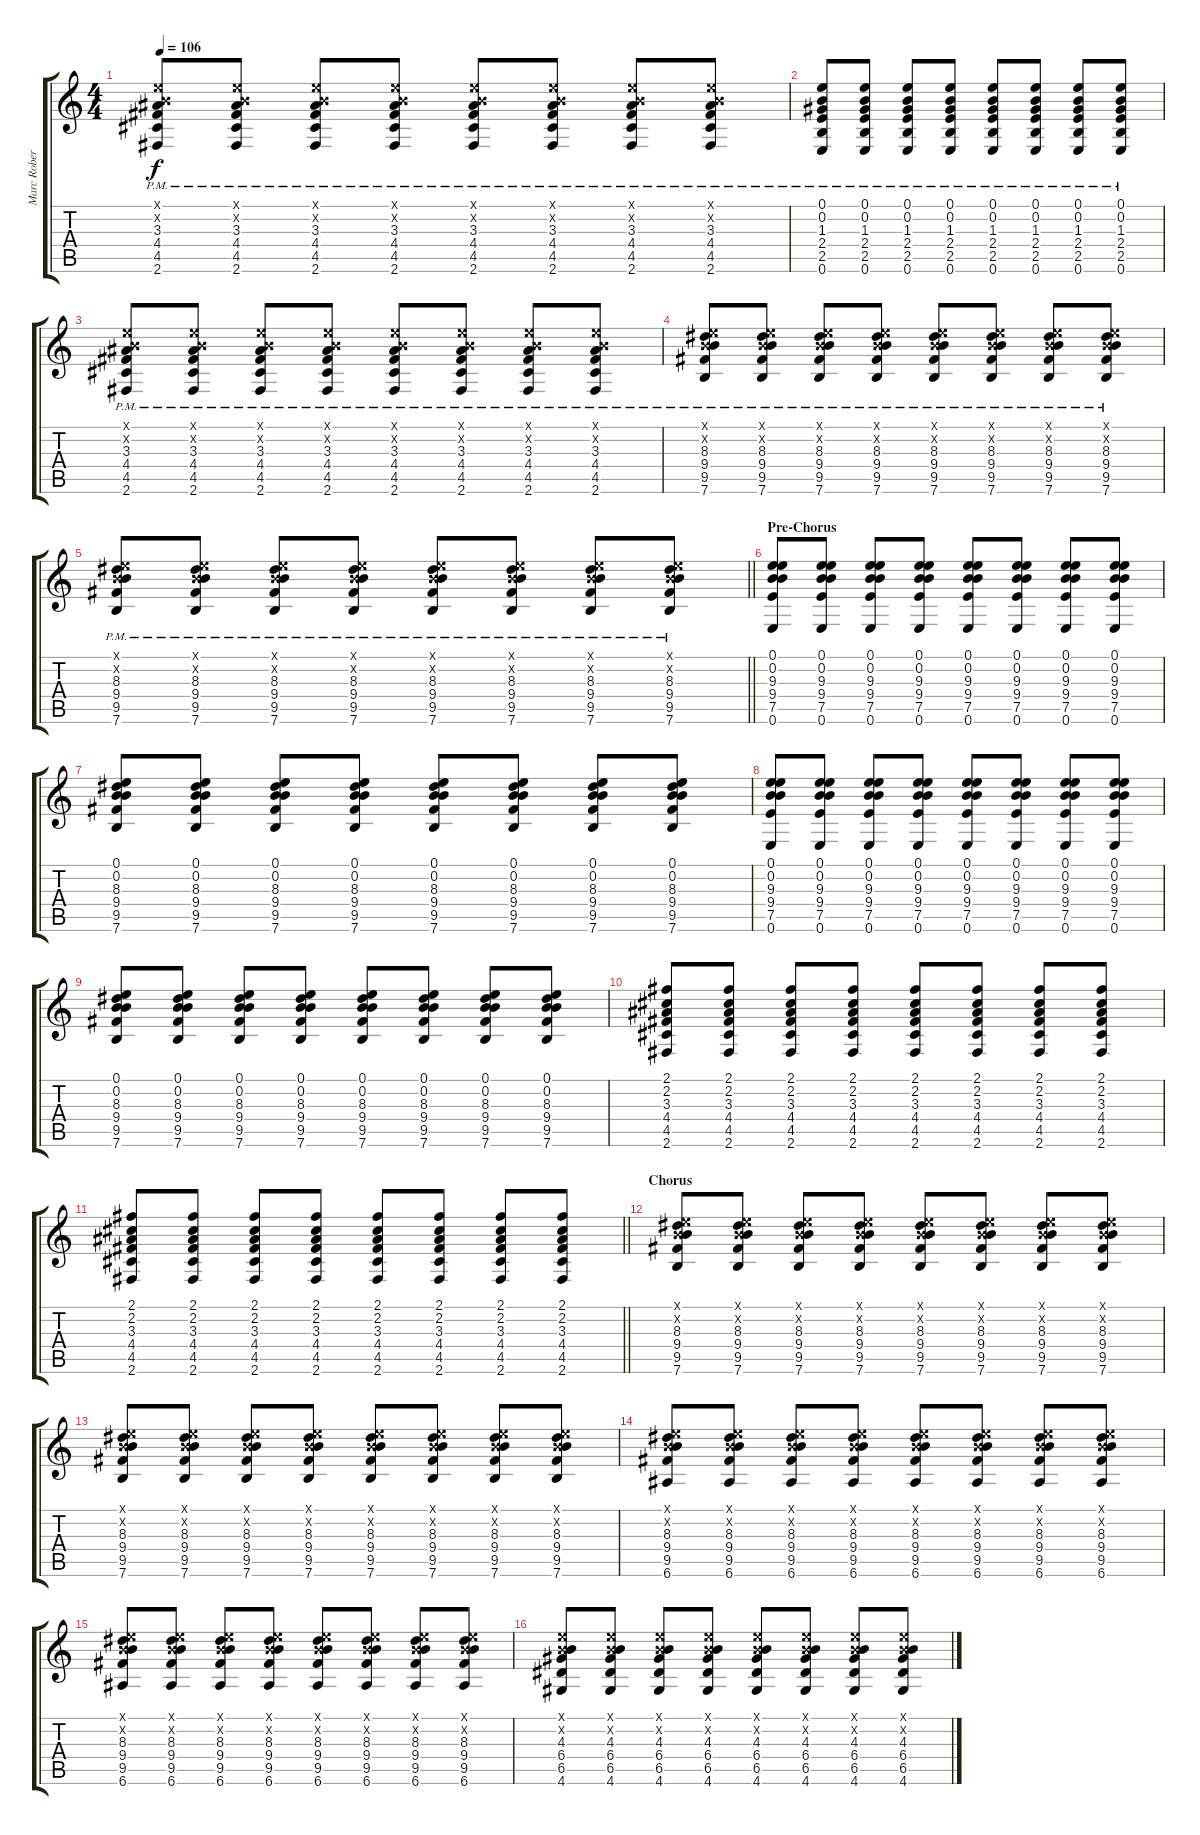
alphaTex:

\track ("Marc Roberge" "Marc Rober") {instrument acousticguitarsteel}
\staff {score tabs}
\tuning (E4 B3 G3 D3 A2 E2) {hide}
\ts (4 4)
\tempo 106
\clef g2
\ks c
(0.1{x} 0.2{x} 3.3{pm} 4.4{pm} 4.5{pm} 2.6{pm}).8{dy f} (0.1{x} 0.2{x} 3.3{pm} 4.4{pm} 4.5{pm} 2.6{pm}).8 (0.1{x} 0.2{x} 3.3{pm} 4.4{pm} 4.5{pm} 2.6{pm}).8 (0.1{x} 0.2{x} 3.3{pm} 4.4{pm} 4.5{pm} 2.6{pm}).8 (0.1{x} 0.2{x} 3.3{pm} 4.4{pm} 4.5{pm} 2.6{pm}).8 (0.1{x} 0.2{x} 3.3{pm} 4.4{pm} 4.5{pm} 2.6{pm}).8 (0.1{x} 0.2{x} 3.3{pm} 4.4{pm} 4.5{pm} 2.6{pm}).8 (0.1{x} 0.2{x} 3.3{pm} 4.4{pm} 4.5{pm} 2.6{pm}).8 |
(0.1{pm} 0.2{pm} 1.3{pm} 2.4{pm} 2.5{pm} 0.6{pm}).8 (0.1{pm} 0.2{pm} 1.3{pm} 2.4{pm} 2.5{pm} 0.6{pm}).8 (0.1{pm} 0.2{pm} 1.3{pm} 2.4{pm} 2.5{pm} 0.6{pm}).8 (0.1{pm} 0.2{pm} 1.3{pm} 2.4{pm} 2.5{pm} 0.6{pm}).8 (0.1{pm} 0.2{pm} 1.3{pm} 2.4{pm} 2.5{pm} 0.6{pm}).8 (0.1{pm} 0.2{pm} 1.3{pm} 2.4{pm} 2.5{pm} 0.6{pm}).8 (0.1{pm} 0.2{pm} 1.3{pm} 2.4{pm} 2.5{pm} 0.6{pm}).8 (0.1{pm} 0.2{pm} 1.3{pm} 2.4{pm} 2.5{pm} 0.6{pm}).8 |
(0.1{x} 0.2{x} 3.3 4.4 4.5{pm} 2.6).8 (0.1{x} 0.2{x} 3.3{pm} 4.4{pm} 4.5{pm} 2.6{pm}).8 (0.1{x} 0.2{x} 3.3{pm} 4.4{pm} 4.5{pm} 2.6{pm}).8 (0.1{x} 0.2{x} 3.3{pm} 4.4{pm} 4.5{pm} 2.6{pm}).8 (0.1{x} 0.2{x} 3.3{pm} 4.4{pm} 4.5{pm} 2.6{pm}).8 (0.1{x} 0.2{x} 3.3{pm} 4.4{pm} 4.5{pm} 2.6{pm}).8 (0.1{x} 0.2{x} 3.3{pm} 4.4{pm} 4.5{pm} 2.6{pm}).8 (0.1{x} 0.2{x} 3.3{pm} 4.4{pm} 4.5{pm} 2.6{pm}).8 |
(0.1{x} 0.2{x} 8.3{pm} 9.4{pm} 9.5{pm} 7.6{pm}).8 (0.1{x} 0.2{x} 8.3{pm} 9.4{pm} 9.5{pm} 7.6{pm}).8 (0.1{x} 0.2{x} 8.3{pm} 9.4{pm} 9.5{pm} 7.6{pm}).8 (0.1{x} 0.2{x} 8.3{pm} 9.4{pm} 9.5{pm} 7.6{pm}).8 (0.1{x} 0.2{x} 8.3{pm} 9.4{pm} 9.5{pm} 7.6{pm}).8 (0.1{x} 0.2{x} 8.3{pm} 9.4{pm} 9.5{pm} 7.6{pm}).8 (0.1{x} 0.2{x} 8.3{pm} 9.4{pm} 9.5{pm} 7.6{pm}).8 (0.1{x} 0.2{x} 8.3{pm} 9.4{pm} 9.5{pm} 7.6{pm}).8 |
\barLineRight lightlight
(0.1{x} 0.2{x} 8.3{pm} 9.4{pm} 9.5{pm} 7.6{pm}).8 (0.1{x} 0.2{x} 8.3{pm} 9.4{pm} 9.5{pm} 7.6{pm}).8 (0.1{x} 0.2{x} 8.3{pm} 9.4{pm} 9.5{pm} 7.6{pm}).8 (0.1{x} 0.2{x} 8.3{pm} 9.4{pm} 9.5{pm} 7.6{pm}).8 (0.1{x} 0.2{x} 8.3{pm} 9.4{pm} 9.5{pm} 7.6{pm}).8 (0.1{x} 0.2{x} 8.3{pm} 9.4{pm} 9.5{pm} 7.6{pm}).8 (0.1{x} 0.2{x} 8.3{pm} 9.4{pm} 9.5{pm} 7.6{pm}).8 (0.1{x} 0.2{x} 8.3{pm} 9.4{pm} 9.5{pm} 7.6{pm}).8 |
\section ("" "Pre-Chorus")
(0.1 0.2 9.3 9.4 7.5 0.6).8 (0.1 0.2 9.3 9.4 7.5 0.6).8 (0.1 0.2 9.3 9.4 7.5 0.6).8 (0.1 0.2 9.3 9.4 7.5 0.6).8 (0.1 0.2 9.3 9.4 7.5 0.6).8 (0.1 0.2 9.3 9.4 7.5 0.6).8 (0.1 0.2 9.3 9.4 7.5 0.6).8 (0.1 0.2 9.3 9.4 7.5 0.6).8 |
(0.1 0.2 8.3 9.4 9.5 7.6).8 (0.1 0.2 8.3 9.4 9.5 7.6).8 (0.1 0.2 8.3 9.4 9.5 7.6).8 (0.1 0.2 8.3 9.4 9.5 7.6).8 (0.1 0.2 8.3 9.4 9.5 7.6).8 (0.1 0.2 8.3 9.4 9.5 7.6).8 (0.1 0.2 8.3 9.4 9.5 7.6).8 (0.1 0.2 8.3 9.4 9.5 7.6).8 |
(0.1 0.2 9.3 9.4 7.5 0.6).8 (0.1 0.2 9.3 9.4 7.5 0.6).8 (0.1 0.2 9.3 9.4 7.5 0.6).8 (0.1 0.2 9.3 9.4 7.5 0.6).8 (0.1 0.2 9.3 9.4 7.5 0.6).8 (0.1 0.2 9.3 9.4 7.5 0.6).8 (0.1 0.2 9.3 9.4 7.5 0.6).8 (0.1 0.2 9.3 9.4 7.5 0.6).8 |
(0.1 0.2 8.3 9.4 9.5 7.6).8 (0.1 0.2 8.3 9.4 9.5 7.6).8 (0.1 0.2 8.3 9.4 9.5 7.6).8 (0.1 0.2 8.3 9.4 9.5 7.6).8 (0.1 0.2 8.3 9.4 9.5 7.6).8 (0.1 0.2 8.3 9.4 9.5 7.6).8 (0.1 0.2 8.3 9.4 9.5 7.6).8 (0.1 0.2 8.3 9.4 9.5 7.6).8 |
(2.1 2.2 3.3 4.4 4.5 2.6).8 (2.1 2.2 3.3 4.4 4.5 2.6).8 (2.1 2.2 3.3 4.4 4.5 2.6).8 (2.1 2.2 3.3 4.4 4.5 2.6).8 (2.1 2.2 3.3 4.4 4.5 2.6).8 (2.1 2.2 3.3 4.4 4.5 2.6).8 (2.1 2.2 3.3 4.4 4.5 2.6).8 (2.1 2.2 3.3 4.4 4.5 2.6).8 |
\barLineRight lightlight
(2.1 2.2 3.3 4.4 4.5 2.6).8 (2.1 2.2 3.3 4.4 4.5 2.6).8 (2.1 2.2 3.3 4.4 4.5 2.6).8 (2.1 2.2 3.3 4.4 4.5 2.6).8 (2.1 2.2 3.3 4.4 4.5 2.6).8 (2.1 2.2 3.3 4.4 4.5 2.6).8 (2.1 2.2 3.3 4.4 4.5 2.6).8 (2.1 2.2 3.3 4.4 4.5 2.6).8 |
\section ("" "Chorus")
(0.1{x} 0.2{x} 8.3 9.4 9.5 7.6).8 (0.1{x} 0.2{x} 8.3 9.4 9.5 7.6).8 (0.1{x} 0.2{x} 8.3 9.4 9.5 7.6).8 (0.1{x} 0.2{x} 8.3 9.4 9.5 7.6).8 (0.1{x} 0.2{x} 8.3 9.4 9.5 7.6).8 (0.1{x} 0.2{x} 8.3 9.4 9.5 7.6).8 (0.1{x} 0.2{x} 8.3 9.4 9.5 7.6).8 (0.1{x} 0.2{x} 8.3 9.4 9.5 7.6).8 |
(0.1{x} 0.2{x} 8.3 9.4 9.5 7.6).8 (0.1{x} 0.2{x} 8.3 9.4 9.5 7.6).8 (0.1{x} 0.2{x} 8.3 9.4 9.5 7.6).8 (0.1{x} 0.2{x} 8.3 9.4 9.5 7.6).8 (0.1{x} 0.2{x} 8.3 9.4 9.5 7.6).8 (0.1{x} 0.2{x} 8.3 9.4 9.5 7.6).8 (0.1{x} 0.2{x} 8.3 9.4 9.5 7.6).8 (0.1{x} 0.2{x} 8.3 9.4 9.5 7.6).8 |
(0.1{x} 0.2{x} 8.3 9.4 9.5 6.6).8 (0.1{x} 0.2{x} 8.3 9.4 9.5 6.6).8 (0.1{x} 0.2{x} 8.3 9.4 9.5 6.6).8 (0.1{x} 0.2{x} 8.3 9.4 9.5 6.6).8 (0.1{x} 0.2{x} 8.3 9.4 9.5 6.6).8 (0.1{x} 0.2{x} 8.3 9.4 9.5 6.6).8 (0.1{x} 0.2{x} 8.3 9.4 9.5 6.6).8 (0.1{x} 0.2{x} 8.3 9.4 9.5 6.6).8 |
(0.1{x} 0.2{x} 8.3 9.4 9.5 6.6).8 (0.1{x} 0.2{x} 8.3 9.4 9.5 6.6).8 (0.1{x} 0.2{x} 8.3 9.4 9.5 6.6).8 (0.1{x} 0.2{x} 8.3 9.4 9.5 6.6).8 (0.1{x} 0.2{x} 8.3 9.4 9.5 6.6).8 (0.1{x} 0.2{x} 8.3 9.4 9.5 6.6).8 (0.1{x} 0.2{x} 8.3 9.4 9.5 6.6).8 (0.1{x} 0.2{x} 8.3 9.4 9.5 6.6).8 |
(0.1{x} 0.2{x} 4.3 6.4 6.5 4.6).8 (0.1{x} 0.2{x} 4.3 6.4 6.5 4.6).8 (0.1{x} 0.2{x} 4.3 6.4 6.5 4.6).8 (0.1{x} 0.2{x} 4.3 6.4 6.5 4.6).8 (0.1{x} 0.2{x} 4.3 6.4 6.5 4.6).8 (0.1{x} 0.2{x} 4.3 6.4 6.5 4.6).8 (0.1{x} 0.2{x} 4.3 6.4 6.5 4.6).8 (0.1{x} 0.2{x} 4.3 6.4 6.5 4.6).8
